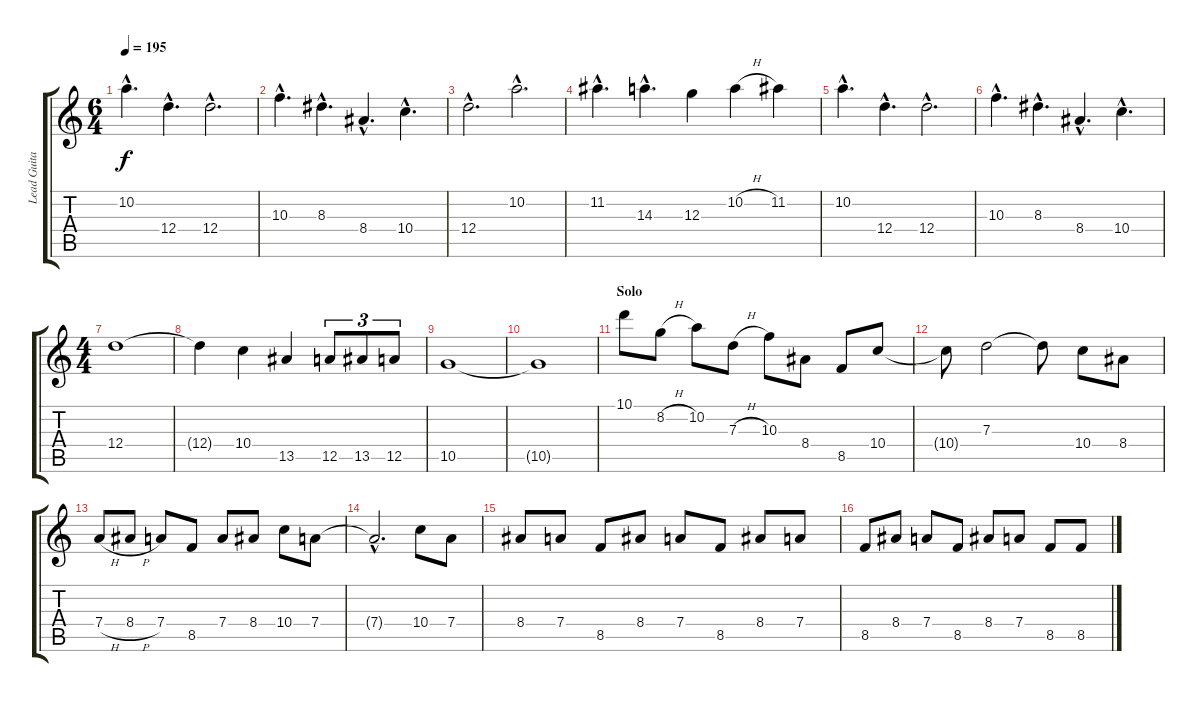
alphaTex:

\track ("Lead Guitar" "Lead Guita") {instrument distortionguitar}
\staff {score tabs}
\tuning (E4 B3 G3 D3 A2 D2) {hide}
\ts (6 4)
\tempo 195
\clef g2
\ks c
10.2{hac}.4{d dy f} 12.4{hac}.4{d} 12.4{hac}.2{d} |
10.3{hac}.4{d} 8.3{hac}.4{d} 8.4{hac}.4{d} 10.4{hac}.4{d} |
12.4{hac}.2{d} 10.2{hac}.2{d} |
11.2{hac}.4{d} 14.3{hac}.4{d} 12.3.4 10.2{h}.4 11.2.4 |
10.2{hac}.4{d} 12.4{hac}.4{d} 12.4{hac}.2{d} |
10.3{hac}.4{d} 8.3{hac}.4{d} 8.4{hac}.4{d} 10.4{hac}.4{d} |
\ts (4 4)
12.4.1 |
12.4{t}.4 10.4.4 13.5.4 12.5.8{tu (3 2)} 13.5.8{tu (3 2)} 12.5.8{tu (3 2)} |
10.5.1 |
10.5{t}.1 |
\section ("" "Solo")
10.1.8 8.2{h}.8 10.2.8 7.3{h}.8 10.3.8 8.4.8 8.5.8 10.4.8 |
10.4{t}.8 7.3.2 7.3{t}.8 10.4.8 8.4.8 |
7.4{h}.8 8.4{h}.8 7.4.8 8.5.8 7.4.8 8.4.8 10.4.8 7.4.8 |
7.4{hac t}.2{d} 10.4.8 7.4.8 |
8.4.8 7.4.8 8.5.8 8.4.8 7.4.8 8.5.8 8.4.8 7.4.8 |
8.5.8 8.4.8 7.4.8 8.5.8 8.4.8 7.4.8 8.5.8 8.5.8
